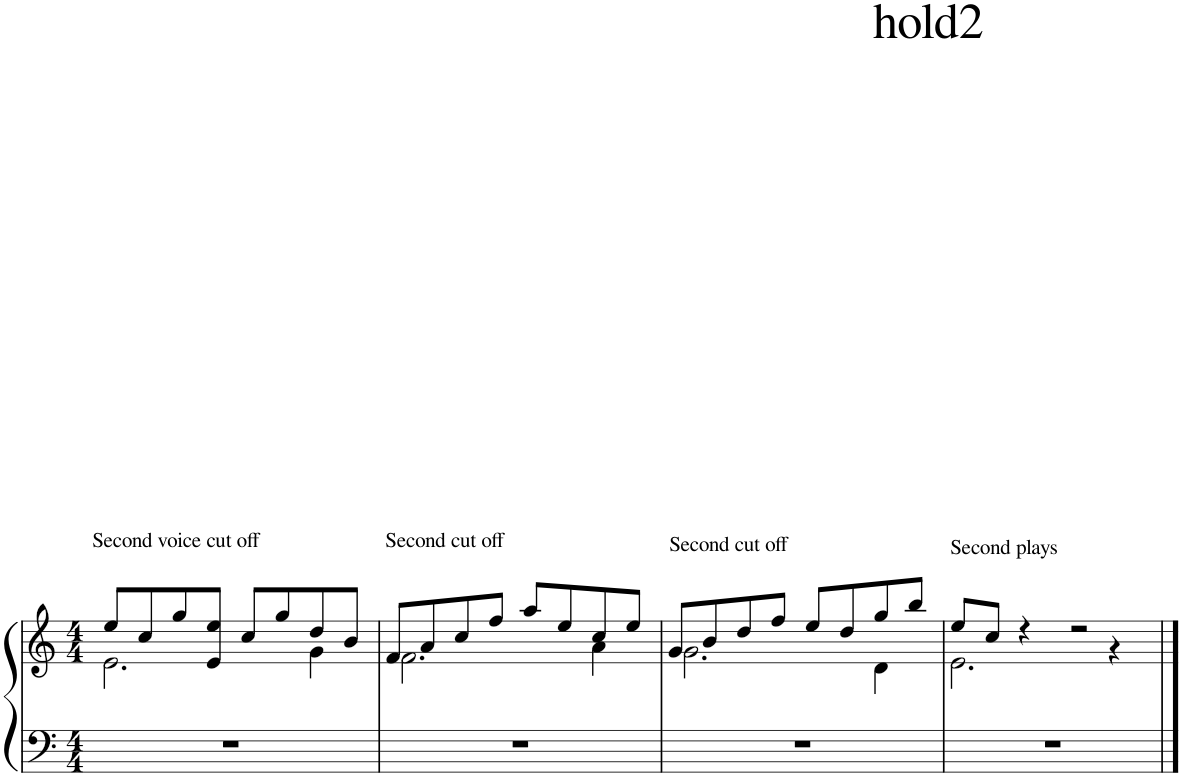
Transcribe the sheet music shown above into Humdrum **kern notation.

**kern	**kern
*part1	*part1
*staff2	*staff1
*I"Piano	*
*I'Pno.	*
*clefF4	*clefG2
*k[]	*k[]
*M4/4	*M4/4
=1	=1
*	*^
!	!LO:TX:a:t=Second voice cut off	!
1r	8ee/L	2.e\
.	8cc/	.
.	8gg/	.
.	8e/ 8ee/J	.
.	8cc/L	.
.	8gg/	.
.	8dd/	4g\
.	8b/J	.
=2	=2	=2
!	!LO:TX:a:t=Second cut off	!
1r	8f/L	2.f\
.	8a/	.
.	8cc/	.
.	8ff/J	.
.	8aa/L	.
.	8ee/	.
.	8cc/	4a\
.	8ee/J	.
=3	=3	=3
!	!LO:TX:a:t=Second cut off	!
1r	8g/L	2.g\
.	8b/	.
.	8dd/	.
.	8ff/J	.
.	8ee/L	.
.	8dd/	.
.	8gg/	4d\
.	8bb/J	.
=4	=4	=4
!	!LO:TX:a:t=Second plays	!
1r	8ee/L	2.e\
.	8cc/J	.
.	4r	.
.	2r	.
.	.	4r
*	*v	*v
==	==
*-	*-
